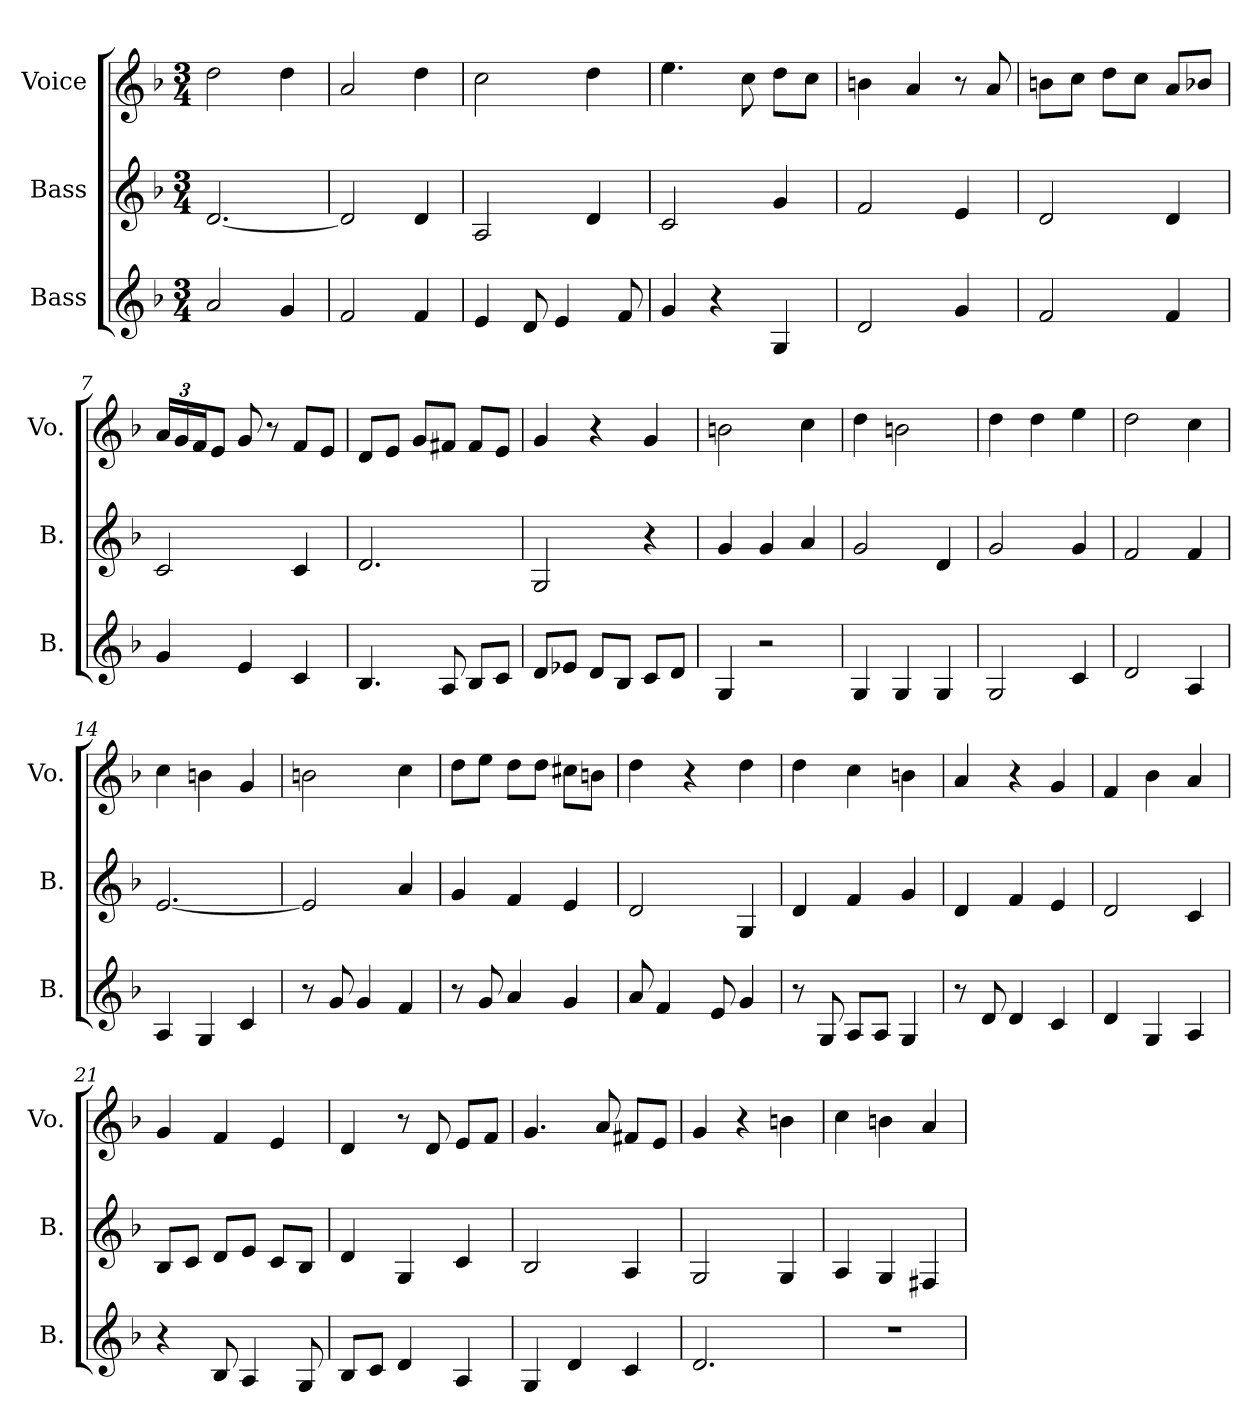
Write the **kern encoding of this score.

**kern	**kern	**kern
*part3	*part2	*part1
*staff3	*staff2	*staff1
*I"Bass	*I"Bass	*I"Voice
*I'B.	*I'B.	*I'Vo.
*clefG2	*clefG2	*clefG2
*k[b-]	*k[b-]	*k[b-]
*M3/4	*M3/4	*M3/4
=1	=1	=1
2a/	[2.d/	2dd\
4g/	.	4dd\
=2	=2	=2
2f/	2d/]	2a/
4f/	4d/	4dd\
=3	=3	=3
4e/	2A/	2cc\
8d/	.	.
4e/	.	.
.	4d/	4dd\
8f/	.	.
=4	=4	=4
4g/	2c/	4.ee\
4r	.	.
.	.	8cc\
4G/	4g/	8dd\L
.	.	8cc\J
=5	=5	=5
2d/	2f/	4bn\
.	.	4a/
4g/	4e/	8r
.	.	8a/
=6	=6	=6
2f/	2d/	8bn\L
.	.	8cc\J
.	.	8dd\L
.	.	8cc\J
4f/	4d/	8a/L
.	.	8b-X/J
=7	=7	=7
*	*	*Xbrackettup
4g/	2c/	24a/LL
.	.	24g/
.	.	24f/J
.	.	8e/J
4e/	.	8g/
.	.	8r
4c/	4c/	8f/L
.	.	8e/J
!!LO:LB:g=z
=8	=8	=8
4.B-/	2.d/	8d/L
.	.	8e/J
.	.	8g/L
8A/	.	8f#X/J
8B-/L	.	8f#/L
8c/J	.	8e/J
=9	=9	=9
8d/L	2G/	4g/
8e-X/J	.	.
8d/L	.	4r
8B-/J	.	.
8c/L	4r	4g/
8d/J	.	.
=10	=10	=10
4G/	4g/	2bn\
2r	4g/	.
.	4a/	4cc\
=11	=11	=11
4G/	2g/	4dd\
4G/	.	2bn\
4G/	4d/	.
=12	=12	=12
2G/	2g/	4dd\
.	.	4dd\
4c/	4g/	4ee\
=13	=13	=13
2d/	2f/	2dd\
4A/	4f/	4cc\
=14	=14	=14
4A/	[2.e/	4cc\
4G/	.	4bn\
4c/	.	4g/
=15	=15	=15
8r	2e/]	2bn\
8g/	.	.
4g/	.	.
4f/	4a/	4cc\
!!LO:LB:g=z
=16	=16	=16
8r	4g/	8dd\L
8g/	.	8ee\J
4a/	4f/	8dd\L
.	.	8dd\J
4g/	4e/	8cc#X\L
.	.	8bn\J
=17	=17	=17
8a/	2d/	4dd\
4f/	.	.
.	.	4r
8e/	.	.
4g/	4G/	4dd\
=18	=18	=18
8r	4d/	4dd\
8G/	.	.
8A/L	4f/	4cc\
8A/J	.	.
4G/	4g/	4bn\
=19	=19	=19
8r	4d/	4a/
8d/	.	.
4d/	4f/	4r
4c/	4e/	4g/
=20	=20	=20
4d/	2d/	4f/
4G/	.	4b-\
4A/	4c/	4a/
=21	=21	=21
4r	8B-/L	4g/
.	8c/J	.
8B-/	8d/L	4f/
4A/	8e/J	.
.	8c/L	4e/
8G/	8B-/J	.
=22	=22	=22
8B-/L	4d/	4d/
8c/J	.	.
4d/	4G/	8r
.	.	8d/
4A/	4c/	8e/L
.	.	8f/J
!!LO:PB:g=z
=23	=23	=23
4G/	2B-/	4.g/
4d/	.	.
.	.	8a/
4c/	4A/	8f#X/L
.	.	8e/J
=24	=24	=24
2.d/	2G/	4g/
.	.	4r
.	4G/	4bn\
=25	=25	=25
2.r	4A/	4cc\
.	4G/	4bn\
.	4F#X/	4a/
=	=	=
*-	*-	*-
